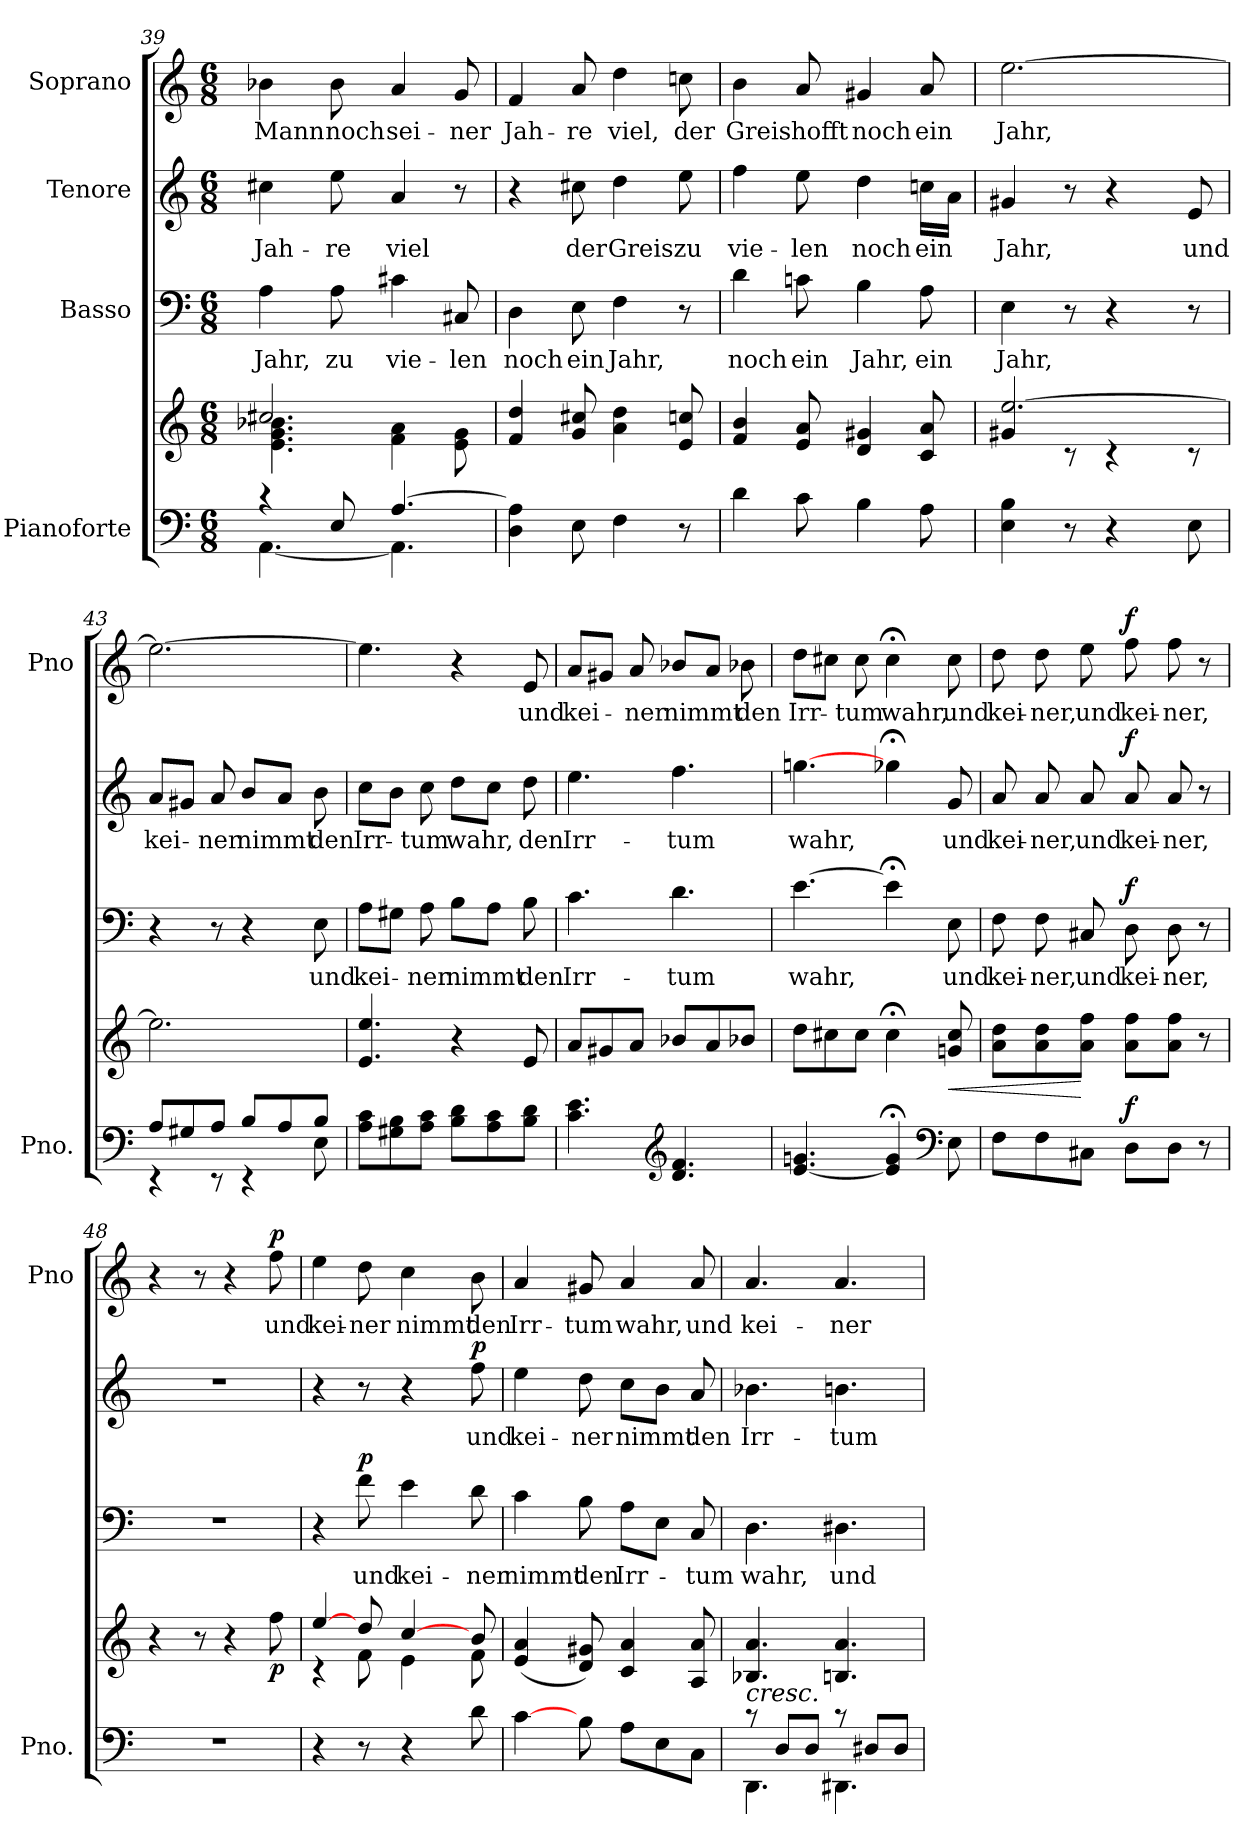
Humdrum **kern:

**kern	**kern	**dynam	**kern	**text	**dynam	**kern	**text	**dynam	**kern	**text	**dynam
*part4	*part4	*part4	*part3	*part3	*part3	*part2	*part2	*part2	*part1	*part1	*part1
*staff5	*staff4	*staff4/5	*staff3	*staff3	*staff3	*staff2	*staff2	*staff2	*staff1	*staff1	*staff1
*I"Pianoforte	*	*	*I"Basso	*	*	*I"Tenore	*	*	*I"Soprano	*	*
*I'Pno.	*	*	*	*	*	*	*	*	*I'Pno	*	*
!!LO:PB:g=z
*clefF4	*clefG2	*	*clefF4	*	*	*clefG2	*	*	*clefG2	*	*
*k[]	*k[]	*	*k[]	*	*	*k[]	*	*	*k[]	*	*
*C:	*C:	*	*C:	*	*	*C:	*	*	*C:	*	*
*M6/8	*M6/8	*	*M6/8	*	*	*M6/8	*	*	*M6/8	*	*
=39	=39	=39	=39	=39	=39	=39	=39	=39	=39	=39	=39
*^	*^	*	*	*	*	*	*	*	*	*	*
4rc	[<4.AA\	2.cc#X/	4.e\ 4.g\ 4.b-X\	.	4A\	Jahr,	.	4cc#X\	Jah-	.	4b-X\	Mann	.
8E/	.	.	.	.	8A\	zu	.	8ee\	-re	.	8b-\	noch	.
[>4.A/	4.AA\]	.	4f\ 4a\	.	4c#X\	vie-	.	4a/	viel	.	4a/	sei-	.
.	.	.	8e\ 8g\	.	8C#X/	-len	.	8r	.	.	8g/	-ner	.
*v	*v	*	*	*	*	*	*	*	*	*	*	*	*
*	*v	*v	*	*	*	*	*	*	*	*	*	*
=40	=40	=40	=40	=40	=40	=40	=40	=40	=40	=40	=40
4D\ 4A\]	4f/ 4dd/	.	4D\	noch	.	4r	.	.	4f/	Jah-	.
8E\	8g/ 8cc#X/	.	8E\	ein	.	8cc#X\	der	.	8a/	-re	.
4F\	4a\ 4dd\	.	4F\	Jahr,	.	4dd\	Greis	.	4dd\	viel,	.
8r	8e/ 8ccn/	.	8r	.	.	8ee\	zu	.	8ccn\	der	.
=41	=41	=41	=41	=41	=41	=41	=41	=41	=41	=41	=41
4d\	4f/ 4b/	.	4d\	noch	.	4ff\	vie-	.	4b\	Greis	.
8c\	8e/ 8a/	.	8cn\	ein	.	8ee\	-len	.	8a/	hofft	.
4B\	4d/ 4g#X/	.	4B\	Jahr,	.	4dd\	noch	.	4g#X/	noch	.
8A\	8c/ 8a/	.	8A\	ein	.	16ccn\LL	ein	.	8a/	ein	.
.	.	.	.	.	.	16a\JJ	.	.	.	.	.
=42	=42	=42	=42	=42	=42	=42	=42	=42	=42	=42	=42
*	*^	*	*	*	*	*	*	*	*	*	*
*	*	*^	*	*	*	*	*	*	*	*	*	*
4E\ 4B\	[>2.ee/	4g#X\yy	4g#X/	.	4E\	Jahr,	.	4g#X/	Jahr,	.	[2.ee\	Jahr,	.
8r	.	8rc	8ryy	.	8r	.	.	8r	.	.	.	.	.
4r	.	4rc	8ryy	.	4r	.	.	4r	.	.	.	.	.
.	.	.	8ryy	.	.	.	.	.	.	.	.	.	.
8E\	.	8rc	8ryy	.	8r	.	.	8e/	und	.	.	.	.
=43	=43	=43	=43	=43	=43	=43	=43	=43	=43	=43	=43	=43	=43
*^	*	*	*	*	*	*	*	*	*	*	*	*	*
!	!	!LO:TX:b:i:t=cresc.	!	!	!	!	!	!	!	!	!	!	!	!
*	*	*v	*v	*v	*	*	*	*	*	*	*	*	*	*
8A/L	4rEE	2.ee\]	.	4r	.	.	8a/L	kei-	.	2.ee\_	.	.
8G#X/	.	.	.	.	.	.	8g#X/J	.	.	.	.	.
8A/J	8rEE	.	.	8r	.	.	8a/	-ner	.	.	.	.
8B/L	4rEE	.	.	4r	.	.	8b/L	nimmt	.	.	.	.
8A/	.	.	.	.	.	.	8a/J	.	.	.	.	.
8B/J	8E\	.	.	8E\	und	.	8b\	den	.	.	.	.
*v	*v	*	*	*	*	*	*	*	*	*	*	*
=44	=44	=44	=44	=44	=44	=44	=44	=44	=44	=44	=44
8A\ 8c\L	4.e/ 4.ee/	.	8A\L	kei-	.	8cc\L	Irr-	.	4.ee\]	.	.
8G#X\ 8B\	.	.	8G#X\J	.	.	8b\J	.	.	.	.	.
8A\ 8c\J	.	.	8A\	-ner	.	8cc\	-tum	.	.	.	.
8B\ 8d\L	4r	.	8B\L	nimmt	.	8dd\L	wahr,	.	4r	.	.
8A\ 8c\	.	.	8A\J	.	.	8cc\J	.	.	.	.	.
8B\ 8d\J	8e/	.	8B\	den	.	8dd\	den	.	8e/	und	.
!!LO:LB:g=z
=45	=45	=45	=45	=45	=45	=45	=45	=45	=45	=45	=45
4.c\ 4.e\	8a/L	.	4.c\	Irr-	.	4.ee\	Irr-	.	8a/L	kei-	.
.	8g#X/	.	.	.	.	.	.	.	8g#X/J	.	.
.	8a/J	.	.	.	.	.	.	.	8a/	-ner	.
*clefG2	*	*	*	*	*	*	*	*	*	*	*
4.d/ 4.f/	8b-X/L	.	4.d\	-tum	.	4.ff\	-tum	.	8b-X/L	nimmt	.
.	8a/	.	.	.	.	.	.	.	8a/J	.	.
.	8b-X/J	.	.	.	.	.	.	.	8b-X\	den	.
=46	=46	=46	=46	=46	=46	=46	=46	=46	=46	=46	=46
[4.e/ 4.gn/	8dd\L	.	[4.e\	wahr,	.	[4.ggn\	wahr,	.	8dd\L	Irr-	.
.	8cc#X\	.	.	.	.	.	.	.	8cc#X\J	.	.
.	8cc#\J	.	.	.	.	.	.	.	8cc#\	-tum	.
4e/];< 4g/;<	4cc#;<\	.	4e;<\]	.	.	4gg-;<\	.	.	4cc#;<\	wahr,	.
*clefF4	*	*	*	*	*	*	*	*	*	*	*
!	!	!LO:HP:b	!	!	!	!	!	!	!	!	!
8E\	8gn/ 8cc#/	<	8E\	und	.	8g/	und	.	8cc#\	und	.
=47	=47	=47	=47	=47	=47	=47	=47	=47	=47	=47	=47
8F\L	8a\ 8dd\L	.	8F\	kei-	.	8a/	kei-	.	8dd\	kei-	.
8F\	8a\ 8dd\	.	8F\	-ner,	.	8a/	-ner,	.	8dd\	-ner,	.
8C#X\J	8a\ 8ff\J	[	8C#X/	und	.	8a/	und	.	8ee\	und	.
!	!	!LO:DY:a=2	!	!	!LO:DY:a	!	!	!LO:DY:a	!	!	!LO:DY:a
8D\L	8a\ 8ff\L	f	8D\	kei-	f	8a/	kei-	f	8ff\	kei-	f
8D\J	8a\ 8ff\J	.	8D\	-ner,	.	8a/	-ner,	.	8ff\	-ner,	.
8r	8r	.	8r	.	.	8r	.	.	8r	.	.
=48	=48	=48	=48	=48	=48	=48	=48	=48	=48	=48	=48
2.r	4r	.	2.r	.	.	2.r	.	.	4r	.	.
.	8r	.	.	.	.	.	.	.	8r	.	.
.	4r	.	.	.	.	.	.	.	4r	.	.
!	!	!LO:DY:b	!	!	!	!	!	!	!	!	!LO:DY:a
.	8ff\	p	.	.	.	.	.	.	8ff\	und	p
=49	=49	=49	=49	=49	=49	=49	=49	=49	=49	=49	=49
*	*^	*	*	*	*	*	*	*	*	*	*
4r	[>4ee/	4rc	.	4r	.	.	4r	.	.	4ee\	kei-	.
!	!	!	!	!	!	!LO:DY:a	!	!	!	!	!	!
8r	8dd/	8f\	.	8f\	und	p	8r	.	.	8dd\	-ner	.
4r	[>4cc/	4e\	.	4e\	kei-	.	4r	.	.	4cc\	nimmt	.
!	!	!	!	!	!	!	!	!	!LO:DY:a	!	!	!
8d\	8b/	8f\	.	8d\	-ner	.	8ff\	und	p	8b\	den	.
*	*v	*v	*	*	*	*	*	*	*	*	*	*
=50	=50	=50	=50	=50	=50	=50	=50	=50	=50	=50	=50
[4c\	(4e/ 4a/	.	4c\	nimmt	.	4ee\	kei-	.	4a/	Irr-	.
8B\	8d/ 8g#X/)	.	8B\	den	.	8dd\	-ner	.	8g#X/	-tum	.
8A\L	4c/ 4a/	.	8A\L	Irr-	.	8cc\L	nimmt	.	4a/	wahr,	.
8E\	.	.	8E\J	.	.	8b\J	.	.	.	.	.
8C\J	8A/ 8a/	.	8C/	-tum	.	8a/	den	.	8a/	und	.
!!LO:PB:g=z
=51	=51	=51	=51	=51	=51	=51	=51	=51	=51	=51	=51
*^	*	*	*	*	*	*	*	*	*	*	*
!	!	!LO:TX:b:i:t=cresc.	!	!	!	!	!	!	!	!	!	!
8rc	4.DD\	4.B-X/ 4.a/	.	4.D\	wahr,	.	4.b-X\	Irr-	.	4.a/	kei-	.
8D/L	.	.	.	.	.	.	.	.	.	.	.	.
8D/J	.	.	.	.	.	.	.	.	.	.	.	.
8rc	4.DD#X\	4.Bn/ 4.a/	.	4.D#X\	und	.	4.bn\	-tum	.	4.a/	-ner	.
8D#X/L	.	.	.	.	.	.	.	.	.	.	.	.
8D#/J	.	.	.	.	.	.	.	.	.	.	.	.
*v	*v	*	*	*	*	*	*	*	*	*	*	*
=	=	=	=	=	=	=	=	=	=	=	=
*-	*-	*-	*-	*-	*-	*-	*-	*-	*-	*-	*-
